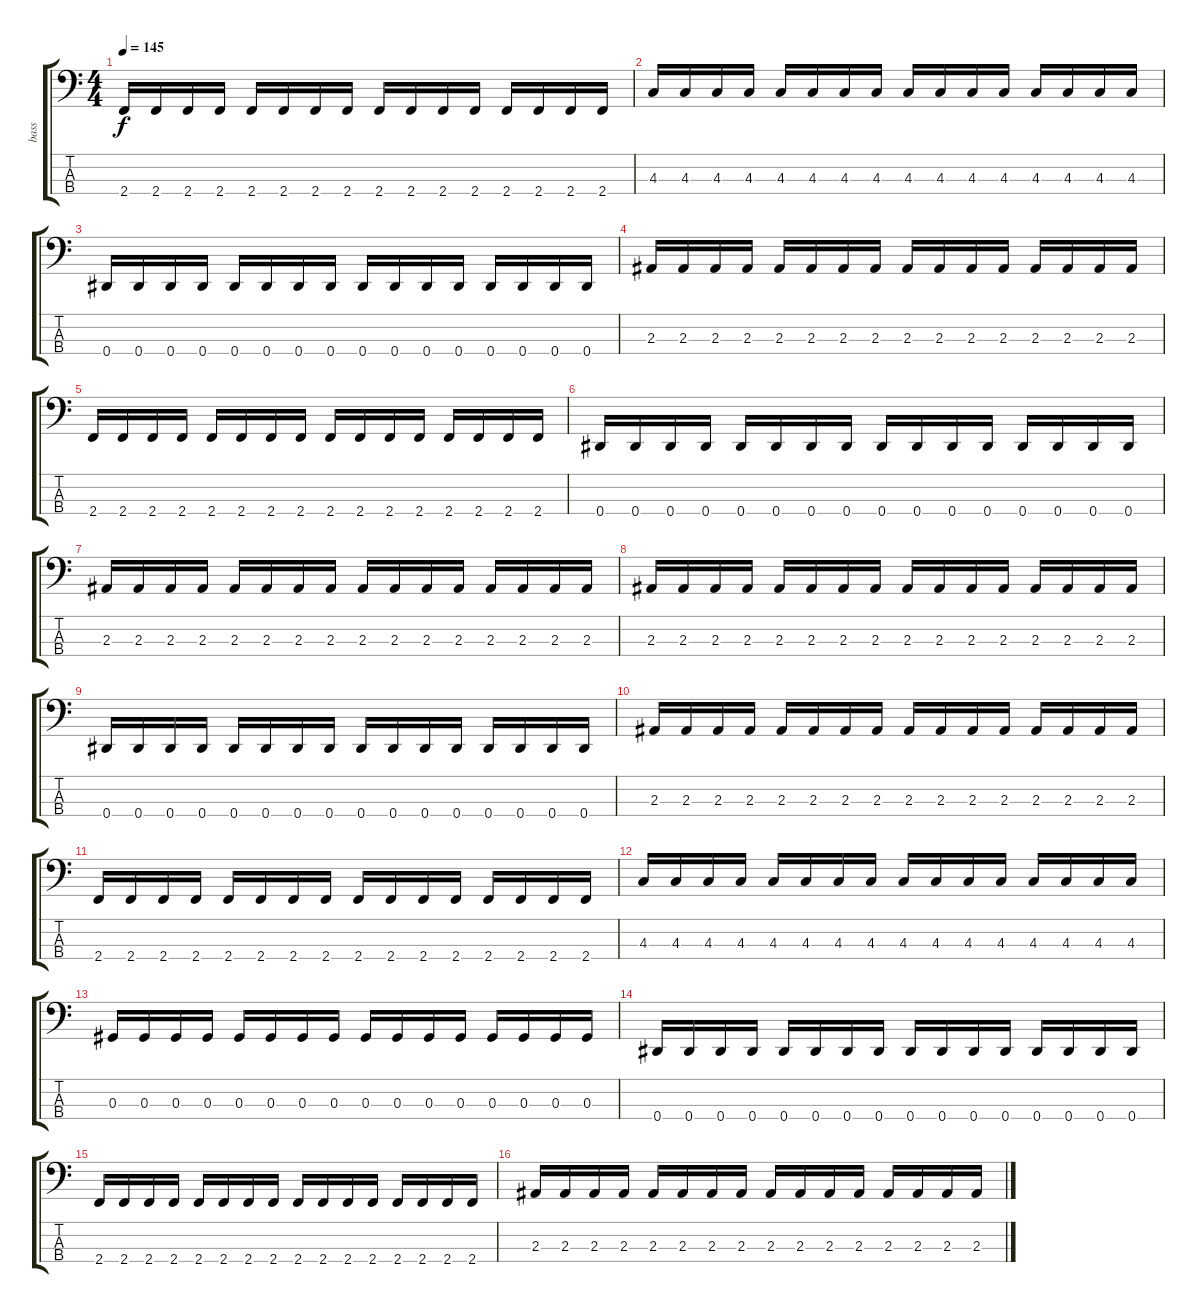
\track ("bass" "bass") {instrument electricbasspick}
\staff {score tabs}
\tuning (Gb2 Db2 Ab1 Eb1) {hide}
\ts (4 4)
\tempo 145
\clef f4
\ks c
2.4.16{dy f} 2.4.16 2.4.16 2.4.16 2.4.16 2.4.16 2.4.16 2.4.16 2.4.16 2.4.16 2.4.16 2.4.16 2.4.16 2.4.16 2.4.16 2.4.16 |
4.3.16 4.3.16 4.3.16 4.3.16 4.3.16 4.3.16 4.3.16 4.3.16 4.3.16 4.3.16 4.3.16 4.3.16 4.3.16 4.3.16 4.3.16 4.3.16 |
0.4.16 0.4.16 0.4.16 0.4.16 0.4.16 0.4.16 0.4.16 0.4.16 0.4.16 0.4.16 0.4.16 0.4.16 0.4.16 0.4.16 0.4.16 0.4.16 |
2.3.16 2.3.16 2.3.16 2.3.16 2.3.16 2.3.16 2.3.16 2.3.16 2.3.16 2.3.16 2.3.16 2.3.16 2.3.16 2.3.16 2.3.16 2.3.16 |
2.4.16 2.4.16 2.4.16 2.4.16 2.4.16 2.4.16 2.4.16 2.4.16 2.4.16 2.4.16 2.4.16 2.4.16 2.4.16 2.4.16 2.4.16 2.4.16 |
0.4.16 0.4.16 0.4.16 0.4.16 0.4.16 0.4.16 0.4.16 0.4.16 0.4.16 0.4.16 0.4.16 0.4.16 0.4.16 0.4.16 0.4.16 0.4.16 |
2.3.16 2.3.16 2.3.16 2.3.16 2.3.16 2.3.16 2.3.16 2.3.16 2.3.16 2.3.16 2.3.16 2.3.16 2.3.16 2.3.16 2.3.16 2.3.16 |
2.3.16 2.3.16 2.3.16 2.3.16 2.3.16 2.3.16 2.3.16 2.3.16 2.3.16 2.3.16 2.3.16 2.3.16 2.3.16 2.3.16 2.3.16 2.3.16 |
0.4.16 0.4.16 0.4.16 0.4.16 0.4.16 0.4.16 0.4.16 0.4.16 0.4.16 0.4.16 0.4.16 0.4.16 0.4.16 0.4.16 0.4.16 0.4.16 |
2.3.16 2.3.16 2.3.16 2.3.16 2.3.16 2.3.16 2.3.16 2.3.16 2.3.16 2.3.16 2.3.16 2.3.16 2.3.16 2.3.16 2.3.16 2.3.16 |
2.4.16 2.4.16 2.4.16 2.4.16 2.4.16 2.4.16 2.4.16 2.4.16 2.4.16 2.4.16 2.4.16 2.4.16 2.4.16 2.4.16 2.4.16 2.4.16 |
4.3.16 4.3.16 4.3.16 4.3.16 4.3.16 4.3.16 4.3.16 4.3.16 4.3.16 4.3.16 4.3.16 4.3.16 4.3.16 4.3.16 4.3.16 4.3.16 |
0.3.16 0.3.16 0.3.16 0.3.16 0.3.16 0.3.16 0.3.16 0.3.16 0.3.16 0.3.16 0.3.16 0.3.16 0.3.16 0.3.16 0.3.16 0.3.16 |
0.4.16 0.4.16 0.4.16 0.4.16 0.4.16 0.4.16 0.4.16 0.4.16 0.4.16 0.4.16 0.4.16 0.4.16 0.4.16 0.4.16 0.4.16 0.4.16 |
2.4.16 2.4.16 2.4.16 2.4.16 2.4.16 2.4.16 2.4.16 2.4.16 2.4.16 2.4.16 2.4.16 2.4.16 2.4.16 2.4.16 2.4.16 2.4.16 |
2.3.16 2.3.16 2.3.16 2.3.16 2.3.16 2.3.16 2.3.16 2.3.16 2.3.16 2.3.16 2.3.16 2.3.16 2.3.16 2.3.16 2.3.16 2.3.16
